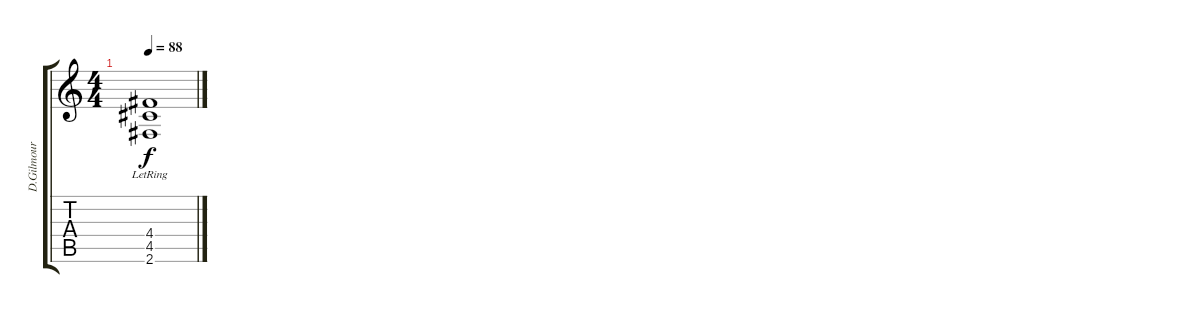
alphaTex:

\track ("D.Gilmour (Black Strat)" "D.Gilmour ") {instrument distortionguitar}
\staff {score tabs}
\tuning (E4 B3 G3 D3 A2 E2) {hide}
\ts (4 4)
\tempo 88
\clef g2
\ks c
(4.4{lr} 4.5{lr} 2.6{lr}).1{dy f}
